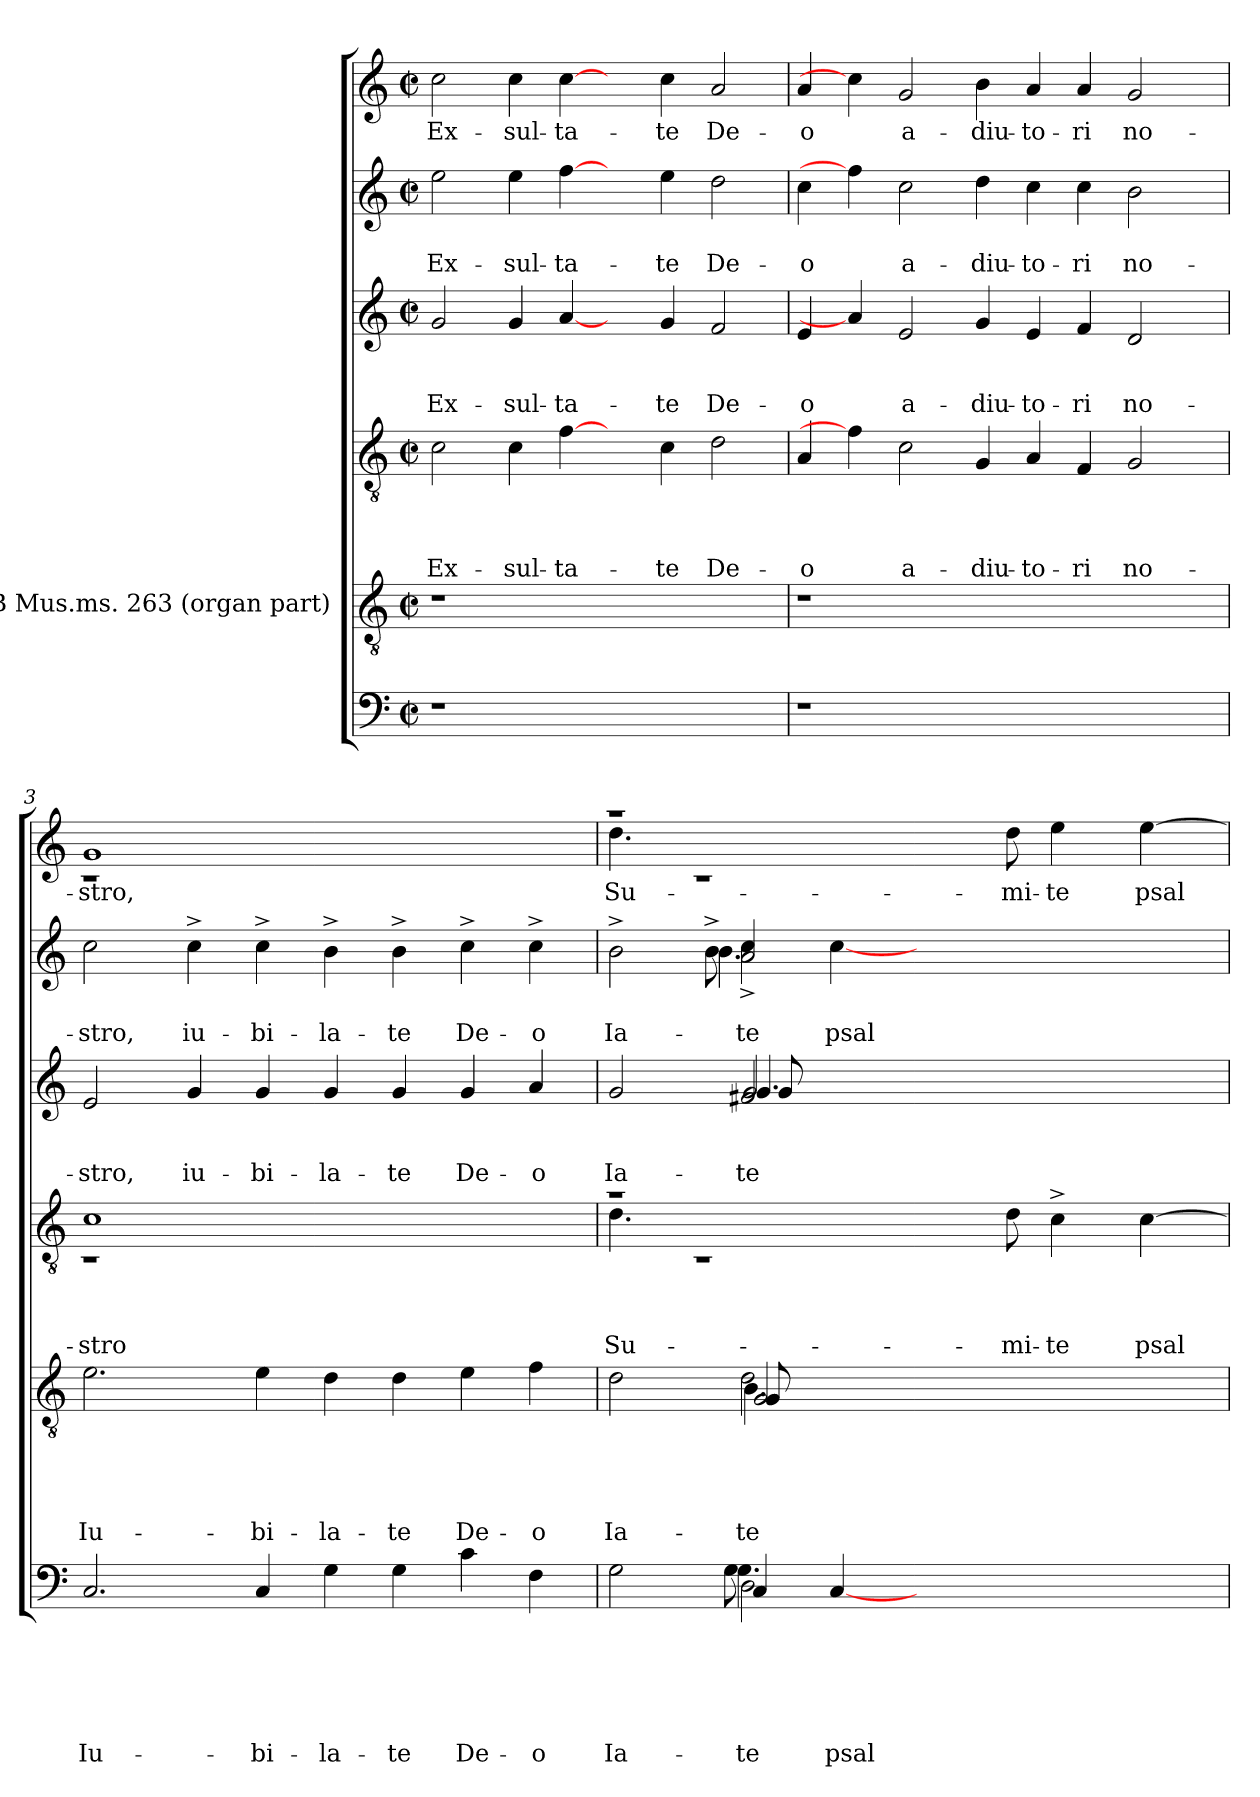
**kern	**text	**text	**text	**text	**text	**text	**kern	**text	**text	**text	**text	**text	**kern	**text	**text	**text	**text	**kern	**text	**text	**text	**kern	**text	**text	**kern	**text
*part6	*part6	*part6	*part6	*part6	*part6	*part6	*part5	*part5	*part5	*part5	*part5	*part5	*part4	*part4	*part4	*part4	*part4	*part3	*part3	*part3	*part3	*part2	*part2	*part2	*part1	*part1
*staff6	*staff6	*staff6	*staff6	*staff6	*staff6	*staff6	*staff5	*staff5	*staff5	*staff5	*staff5	*staff5	*staff4	*staff4	*staff4	*staff4	*staff4	*staff3	*staff3	*staff3	*staff3	*staff2	*staff2	*staff2	*staff1	*staff1
*	*	*	*	*	*	*	*I"BSB Mus.ms. 263 (organ part)	*	*	*	*	*	*	*	*	*	*	*	*	*	*	*	*	*	*	*
*clefF4	*	*	*	*	*	*	*clefGv2	*	*	*	*	*	*clefGv2	*	*	*	*	*clefG2	*	*	*	*clefG2	*	*	*clefG2	*
*k[]	*	*	*	*	*	*	*k[]	*	*	*	*	*	*k[]	*	*	*	*	*k[]	*	*	*	*k[]	*	*	*k[]	*
*C:	*	*	*	*	*	*	*C:	*	*	*	*	*	*C:	*	*	*	*	*C:	*	*	*	*C:	*	*	*C:	*
*M2/2	*	*	*	*	*	*	*M2/2	*	*	*	*	*	*M2/2	*	*	*	*	*M2/2	*	*	*	*M2/2	*	*	*M2/2	*
*met(c|)	*	*	*	*	*	*	*met(c|)	*	*	*	*	*	*met(c|)	*	*	*	*	*met(c|)	*	*	*	*met(c|)	*	*	*met(c|)	*
=1	=1	=1	=1	=1	=1	=1	=1	=1	=1	=1	=1	=1	=1	=1	=1	=1	=1	=1	=1	=1	=1	=1	=1	=1	=1	=1
!	!	!	!	!	!	!	!	!	!	!	!	!	!	!	!	!	!LO:LY:b	!	!	!	!LO:LY:b	!	!	!LO:LY:b	!	!LO:LY:b
1r	.	.	.	.	.	.	1r	.	.	.	.	.	2c\	.	.	.	Ex-	2g/	.	.	Ex-	2ee\	.	Ex-	2cc\	Ex-
!	!	!	!	!	!	!	!	!	!	!	!	!	!	!	!	!	!LO:LY:b	!	!	!	!LO:LY:b	!	!	!LO:LY:b	!	!LO:LY:b
.	.	.	.	.	.	.	.	.	.	.	.	.	4c\	.	.	.	-sul-	4g/	.	.	-sul-	4ee\	.	-sul-	4cc\	-sul-
!	!	!	!	!	!	!	!	!	!	!	!	!	!	!	!	!	!LO:LY:b	!	!	!	!LO:LY:b	!	!	!LO:LY:b	!	!LO:LY:b
.	.	.	.	.	.	.	.	.	.	.	.	.	[4f\	.	.	.	-ta-	[4a/	.	.	-ta-	[4ff\	.	-ta-	[4cc\	-ta-
1ryy	.	.	.	.	.	.	1ryy	.	.	.	.	.	4ryy	.	.	.	.	4ryy	.	.	.	4ryy	.	.	4ryy	.
!	!	!	!	!	!	!	!	!	!	!	!	!	!	!	!	!	!LO:LY:b	!	!	!	!LO:LY:b	!	!	!LO:LY:b	!	!LO:LY:b
.	.	.	.	.	.	.	.	.	.	.	.	.	4c\	.	.	.	-te	4g/	.	.	-te	4ee\	.	-te	4cc\	-te
!	!	!	!	!	!	!	!	!	!	!	!	!	!	!	!	!	!LO:LY:b	!	!	!	!LO:LY:b	!	!	!LO:LY:b	!	!LO:LY:b
.	.	.	.	.	.	.	.	.	.	.	.	.	2d\	.	.	.	De-	2f/	.	.	De-	2dd\	.	De-	2a/	De-
=2	=2	=2	=2	=2	=2	=2	=2	=2	=2	=2	=2	=2	=2	=2	=2	=2	=2	=2	=2	=2	=2	=2	=2	=2	=2	=2
!	!	!	!	!	!	!	!	!	!	!	!	!	!	!	!	!	!LO:LY:b	!	!	!	!LO:LY:b	!	!	!LO:LY:b	!	!LO:LY:b
1r	.	.	.	.	.	.	1r	.	.	.	.	.	4A/	.	.	.	-o	4e/	.	.	-o	4cc\	.	-o	4a/	-o
.	.	.	.	.	.	.	.	.	.	.	.	.	4f\]	.	.	.	.	4a/]	.	.	.	4ff\]	.	.	4cc\]	.
!	!	!	!	!	!	!	!	!	!	!	!	!	!	!	!	!	!LO:LY:b	!	!	!	!LO:LY:b	!	!	!LO:LY:b	!	!LO:LY:b
.	.	.	.	.	.	.	.	.	.	.	.	.	2c\	.	.	.	a-	2e/	.	.	a-	2cc\	.	a-	2g/	a-
!	!	!	!	!	!	!	!	!	!	!	!	!	!	!	!	!	!LO:LY:b	!	!	!	!LO:LY:b	!	!	!LO:LY:b	!	!LO:LY:b
1ryy	.	.	.	.	.	.	1ryy	.	.	.	.	.	4G/	.	.	.	-diu-	4g/	.	.	-diu-	4dd\	.	-diu-	4b\	-diu-
!	!	!	!	!	!	!	!	!	!	!	!	!	!	!	!	!	!LO:LY:b	!	!	!	!LO:LY:b	!	!	!LO:LY:b	!	!LO:LY:b
.	.	.	.	.	.	.	.	.	.	.	.	.	4A/	.	.	.	-to-	4e/	.	.	-to-	4cc\	.	-to-	4a/	-to-
!	!	!	!	!	!	!	!	!	!	!	!	!	!	!	!	!	!LO:LY:b	!	!	!	!LO:LY:b	!	!	!LO:LY:b	!	!LO:LY:b
.	.	.	.	.	.	.	.	.	.	.	.	.	4F/	.	.	.	-ri	4f/	.	.	-ri	4cc\	.	-ri	4a/	-ri
!	!	!	!	!	!	!	!	!	!	!	!	!	!	!	!	!	!LO:LY:b	!	!	!	!LO:LY:b	!	!	!LO:LY:b	!	!LO:LY:b
.	.	.	.	.	.	.	.	.	.	.	.	.	2G/	.	.	.	no-	2d/	.	.	no-	2b\	.	no-	2g/	no-
4ryy	.	.	.	.	.	.	4ryy	.	.	.	.	.	.	.	.	.	.	.	.	.	.	.	.	.	.	.
=3	=3	=3	=3	=3	=3	=3	=3	=3	=3	=3	=3	=3	=3	=3	=3	=3	=3	=3	=3	=3	=3	=3	=3	=3	=3	=3
!	!	!	!	!	!	!LO:LY:b	!	!	!	!	!	!LO:LY:b	!	!	!	!	!LO:LY:b	!	!	!	!LO:LY:b	!	!	!LO:LY:b	!	!LO:LY:b
*	*	*	*	*	*	*	*	*	*	*	*	*	*^	*	*	*	*	*	*	*	*	*	*	*	*^	*
2.C/	.	.	.	.	.	Iu-	2.e\	.	.	.	.	Iu-	1c	1rC	.	.	.	-stro	2e/	.	.	-stro,	2cc\	.	-stro,	1g	1rc	-stro,
!	!	!	!	!	!	!	!	!	!	!	!	!	!	!	!	!	!	!	!	!	!	!LO:LY:b	!	!	!LO:LY:b	!	!	!
.	.	.	.	.	.	.	.	.	.	.	.	.	.	.	.	.	.	.	4g/	.	.	iu-	4cc^>\	.	iu-	.	.	.
!	!	!	!	!	!	!LO:LY:b	!	!	!	!	!	!LO:LY:b	!	!	!	!	!	!	!	!	!	!LO:LY:b	!	!	!LO:LY:b	!	!	!
4C/	.	.	.	.	.	-bi-	4e\	.	.	.	.	-bi-	.	.	.	.	.	.	4g/	.	.	-bi-	4cc^>\	.	-bi-	.	.	.
!	!	!	!	!	!	!LO:LY:b	!	!	!	!	!	!LO:LY:b	!	!	!	!	!	!	!	!	!	!LO:LY:b	!	!	!LO:LY:b	!	!	!
4G\	.	.	.	.	.	-la-	4d\	.	.	.	.	-la-	1ryy	1ryy	.	.	.	.	4g/	.	.	-la-	4b^>\	.	-la-	1ryy	1ryy	.
!	!	!	!	!	!	!LO:LY:b	!	!	!	!	!	!LO:LY:b	!	!	!	!	!	!	!	!	!	!LO:LY:b	!	!	!LO:LY:b	!	!	!
4G\	.	.	.	.	.	-te	4d\	.	.	.	.	-te	.	.	.	.	.	.	4g/	.	.	-te	4b^>\	.	-te	.	.	.
!	!	!	!	!	!	!LO:LY:b	!	!	!	!	!	!LO:LY:b	!	!	!	!	!	!	!	!	!	!LO:LY:b	!	!	!LO:LY:b	!	!	!
4c\	.	.	.	.	.	De-	4e\	.	.	.	.	De-	.	.	.	.	.	.	4g/	.	.	De-	4cc^>\	.	De-	.	.	.
!	!	!	!	!	!	!LO:LY:b	!	!	!	!	!	!LO:LY:b	!	!	!	!	!	!	!	!	!	!LO:LY:b	!	!	!LO:LY:b	!	!	!
4F\	.	.	.	.	.	-o	4f\	.	.	.	.	-o	.	.	.	.	.	.	4a/	.	.	-o	4cc^>\	.	-o	.	.	.
!!LO:LB:g=z	!!
=4	=4	=4	=4	=4	=4	=4	=4	=4	=4	=4	=4	=4	=4	=4	=4	=4	=4	=4	=4	=4	=4	=4	=4	=4	=4	=4	=4	=4
!	!	!	!	!	!	!LO:LY:b	!	!	!	!	!	!LO:LY:b	!	!	!	!	!	!LO:LY:b	!	!	!	!LO:LY:b	!	!	!LO:LY:b	!	!	!LO:LY:b
*^	*	*	*	*	*	*	*^	*	*	*	*	*	*	*	*	*	*	*	*^	*	*	*	*^	*	*	*	*	*
*	*^	*	*	*	*	*	*	*	*^	*	*	*	*	*	*	*	*	*	*	*	*	*^	*	*	*	*	*^	*	*	*	*	*
*	*	*^	*	*	*	*	*	*	*	*	*^	*	*	*	*	*	*	*	*	*	*	*	*	*	*^	*	*	*	*	*	*^	*	*	*	*	*
2G\	2ryy	2ryy	2ryy	.	.	.	.	.	Ia-	2d\	2ryy	2ryy	2ryy	.	.	.	.	Ia-	1ra	4.d\	.	.	.	Su-	2g/	2ryy	2ryy	2ryy	.	.	Ia-	2b^<\	2ryy	2ryy	2ryy	.	Ia-	1raa	4.dd\	Su-
.	.	.	.	.	.	.	.	.	.	.	.	.	.	.	.	.	.	.	.	1rC	.	.	.	.	.	.	.	.	.	.	.	.	.	.	.	.	.	.	1rc	.
!	!	!	!	!	!	!	!	!	!LO:LY:b	!	!	!	!	!	!	!	!	!	!	!	!	!	!	!	!	!	!	!	!	!	!	!	!	!	!	!	!	!	!	!
!	!	!	!	!	!	!	!	!	!LO:LY:b	!	!	!	!	!	!	!	!	!	!	!	!	!	!	!	!	!	!	!	!	!	!	!	!	!	!	!	!	!	!	!
!	!	!	!	!	!	!	!	!	!LO:LY:b	!	!	!	!	!	!	!	!	!	!	!	!	!	!	!	!	!	!	!	!	!	!	!	!	!	!	!	!	!	!	!
!	!	!	!	!	!	!	!	!	!LO:LY:b:rj	!	!	!	!	!	!	!	!	!LO:LY:b	!	!	!	!	!	!	!	!	!	!	!	!	!	!	!	!	!	!	!	!	!	!
!	!	!	!	!	!	!	!	!	!	!	!	!	!	!	!	!	!	!LO:LY:b	!	!	!	!	!	!	!	!	!	!	!	!	!	!	!	!	!	!	!	!	!	!
!	!	!	!	!	!	!	!	!	!	!	!	!	!	!	!	!	!	!LO:LY:b	!	!	!	!	!	!	!	!	!	!	!	!	!	!	!	!	!	!	!	!	!	!
!	!	!	!	!	!	!	!	!	!	!	!	!	!	!	!	!	!	!LO:LY:b:rj	!	!	!	!	!	!	!	!	!	!	!	!	!LO:LY:b	!	!	!	!	!	!	!	!	!
!	!	!	!	!	!	!	!	!	!	!	!	!	!	!	!	!	!	!	!	!	!	!	!	!	!	!	!	!	!	!	!LO:LY:b	!	!	!	!	!	!	!	!	!
!	!	!	!	!	!	!	!	!	!	!	!	!	!	!	!	!	!	!	!	!	!	!	!	!	!	!	!	!	!	!	!LO:LY:b	!	!	!	!	!	!	!	!	!
!	!	!	!	!	!	!	!	!	!	!	!	!	!	!	!	!	!	!	!	!	!	!	!	!	!	!	!	!	!	!	!LO:LY:b:rj	!	!	!	!	!	!LO:LY:b	!	!	!
!	!	!	!	!	!	!	!	!	!	!	!	!	!	!	!	!	!	!	!	!	!	!	!	!	!	!	!	!	!	!	!	!	!	!	!	!	!LO:LY:b	!	!	!
!	!	!	!	!	!	!	!	!	!	!	!	!	!	!	!	!	!	!	!	!	!	!	!	!	!	!	!	!	!	!	!	!	!	!	!	!	!LO:LY:b	!	!	!
!	!	!	!	!	!	!	!	!	!	!	!	!	!	!	!	!	!	!	!	!	!	!	!	!	!	!	!	!	!	!	!	!	!	!	!	!	!LO:LY:b:rj	!	!	!
2D\	4.G\	8G\	4C/	.	.	.	.	.	-te	2d\	4.B\	8G/	2G/	.	.	.	.	-te	.	.	.	.	.	.	2f#X/	4.g/	8g/	2g/	.	.	-te	2a/	4.b\	8b^>\	4cc^>\	.	-te	.	.	.
.	.	1ryy	.	.	.	.	.	.	.	.	.	1ryy	.	.	.	.	.	.	.	.	.	.	.	.	.	.	1ryy	.	.	.	.	.	.	1ryy	.	.	.	.	.	.
!	!	!	!	!	!	!	!	!	!LO:LY:b	!	!	!	!	!	!	!	!	!	!	!	!	!	!	!	!	!	!	!	!	!	!	!	!	!	!	!	!LO:LY:b	!	!	!
.	.	.	[<4C/	.	.	.	.	.	psal-	.	.	.	.	.	.	.	.	.	.	.	.	.	.	.	.	.	.	.	.	.	.	.	.	.	[>4cc\	.	psal-	.	.	.
.	1ryy	.	.	.	.	.	.	.	.	.	1ryy	.	.	.	.	.	.	.	.	.	.	.	.	.	.	1ryy	.	.	.	.	.	.	1ryy	.	.	.	.	.	.	.
1ryy	.	.	1ryy	.	.	.	.	.	.	1ryy	.	.	1ryy	.	.	.	.	.	1ryy	.	.	.	.	.	1ryy	.	.	1ryy	.	.	.	1ryy	.	.	1ryy	.	.	1ryy	.	.
!	!	!	!	!	!	!	!	!	!	!	!	!	!	!	!	!	!	!	!	!	!	!	!	!LO:LY:b	!	!	!	!	!	!	!	!	!	!	!	!	!	!	!	!LO:LY:b
.	.	.	.	.	.	.	.	.	.	.	.	.	.	.	.	.	.	.	.	8d\	.	.	.	-mi-	.	.	.	.	.	.	.	.	.	.	.	.	.	.	8dd\	-mi-
!	!	!	!	!	!	!	!	!	!	!	!	!	!	!	!	!	!	!	!	!	!	!	!	!LO:LY:b:rj	!	!	!	!	!	!	!	!	!	!	!	!	!	!	!	!LO:LY:b:rj
.	.	.	.	.	.	.	.	.	.	.	.	.	.	.	.	.	.	.	.	4c^<\	.	.	.	-te	.	.	.	.	.	.	.	.	.	.	.	.	.	.	4ee\	-te
.	.	4.ryy	.	.	.	.	.	.	.	.	.	4.ryy	.	.	.	.	.	.	.	.	.	.	.	.	.	.	4.ryy	.	.	.	.	.	.	4.ryy	.	.	.	.	.	.
!	!	!	!	!	!	!	!	!	!	!	!	!	!	!	!	!	!	!	!	!	!	!	!	!LO:LY:b	!	!	!	!	!	!	!	!	!	!	!	!	!	!	!	!LO:LY:b
.	.	.	.	.	.	.	.	.	.	.	.	.	.	.	.	.	.	.	.	[>4c\	.	.	.	psal-	.	.	.	.	.	.	.	.	.	.	.	.	.	.	[>4ee\	psal-
.	8ryy	.	.	.	.	.	.	.	.	.	8ryy	.	.	.	.	.	.	.	.	.	.	.	.	.	.	8ryy	.	.	.	.	.	.	8ryy	.	.	.	.	.	.	.
*v	*v	*v	*v	*	*	*	*	*	*	*	*	*	*	*	*	*	*	*	*v	*v	*	*	*	*	*v	*v	*v	*v	*	*	*	*v	*v	*v	*v	*	*	*v	*v	*
*	*	*	*	*	*	*	*v	*v	*v	*v	*	*	*	*	*	*	*	*	*	*	*	*	*	*	*	*	*	*	*
=	=	=	=	=	=	=	=	=	=	=	=	=	=	=	=	=	=	=	=	=	=	=	=	=	=	=
*-	*-	*-	*-	*-	*-	*-	*-	*-	*-	*-	*-	*-	*-	*-	*-	*-	*-	*-	*-	*-	*-	*-	*-	*-	*-	*-
